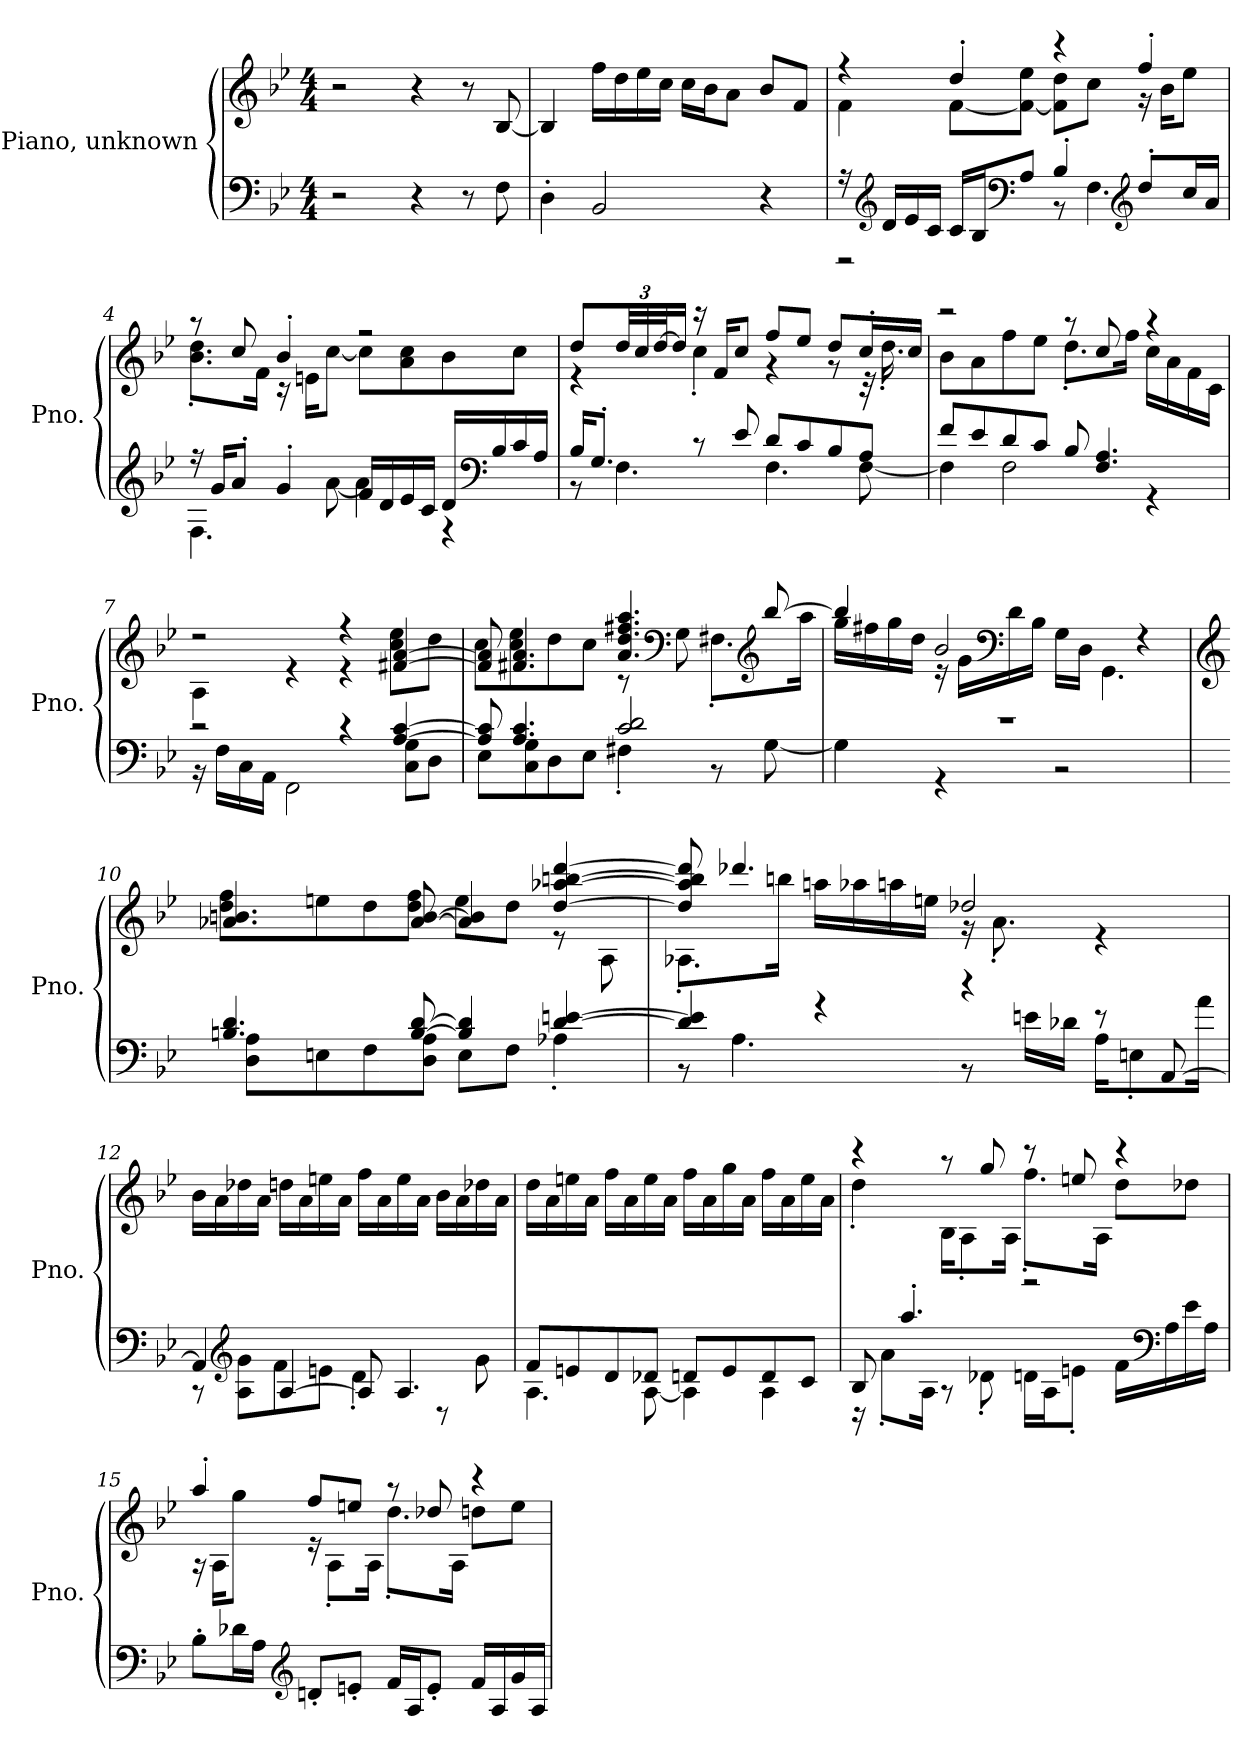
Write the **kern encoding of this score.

**kern	**kern
*part1	*part1
*staff2	*staff1
*I"Piano, unknown	*
*I'Pno.	*
*clefF4	*clefG2
*k[b-e-]	*k[b-e-]
*M4/4	*M4/4
*MM115	*MM115
=1	=1
2r	2r
4r	4r
8r	8r
8F\	[8B-/
=2	=2
4D'\	4B-/]
2BB-/	16ff\LL
.	16dd\
.	16ee-\
.	16cc\JJ
.	16cc\LL
.	16b-\J
.	8a\J
4r	8b-/L
.	8f/J
=3	=3
*^	*^
16r	2r	4r	4f\
*clefG2	*	*	*
16d/LL	.	.	.
16e-/	.	.	.
16c/JJ	.	.	.
16c/LL	.	4dd'/	[8f\L
16B-/J	.	.	.
*clefF4	*	*	*
8A/J	.	.	8f\_ 8ee-\J
4B-'/	8r	4r	8f\] 8dd\L
.	4.F\	.	8cc\J
*clefG2	*	*	*
8dd'/L	.	4ff'/	16r
.	.	.	16b-\KL
16cc/L	.	.	8ee-\J
16a/JJ	.	.	.
!!LO:LB:g=z	!!
=4	=4	=4	=4
16r	4.F\	8r	8.b-\' 8.dd\'L
16g/KL	.	.	.
8a'/J	.	8cc/	.
.	.	.	16f\Jk
4g'/	.	4b-'/	16r
.	.	.	16en\KL
.	[8a\	.	[8cc\J
16f/LL	4a\]	2r	8cc\L]
16d/	.	.	.
16e-/	.	.	8a\ 8cc\
16c/JJ	.	.	.
16d/LL	4r	.	8b-\
*clefF4	*	*	*
16B-/	.	.	.
16c/	.	.	8cc\J
16A/JJ	.	.	.
=5	=5	=5	=5
16B-/KL	8r	8dd/L	4r
8.G'/J	.	.	.
*	*	*Xbrackettup	*
.	4.F\	48dd/LL	.
.	.	48cc/	.
.	.	[48dd/J	.
.	.	16dd/JJ]	.
8r	.	16r	4cc'\
.	.	16f/KL	.
8e-/	.	8cc/J	.
8d/L	4.F\	8ff/L	4r
8c/	.	8ee-/J	.
8B-/	.	8dd/L	8r
8A/J	[8F\	16cc'/L	32r
.	.	.	16.dd'\
.	.	16cc/JJ	.
!!LO:LB:g=z	!!
=6	=6	=6	=6
8f/L	4F\]	2r	8b-\L
8e-/	.	.	8a\
8d/	2F\	.	8ff\
8c/J	.	.	8ee-\J
8B-/	.	8r	8.dd'\L
4.F/ 4.A/	.	8cc/	.
.	.	.	16ff\Jk
.	4r	4r	16cc\LL
.	.	.	16a\
.	.	.	16f\
.	.	.	16c\JJ
=7	=7	=7	=7
2r	16r	2r	4A\
.	16F\LL	.	.
.	16C\	.	.
.	16AA\JJ	.	.
.	2FF\	.	4r
4r	.	4r	4r
[4A/ [4c/	8C\ 8G\L	[4f#X/ [4a/	8cc\ 8ee-\L
.	8D\J	.	8dd\J
=8	=8	=8	=8
8A/] 8c/]	8E-\L	8f#/] 8a/]	8cc\L
4.A/ 4.c/	8C\ 8G\	4.f#X/ 4.a/	8cc\ 8ee-\
.	8D\	.	8dd\
.	8E-\J	.	8cc\J
2c/ 2d/	4F#X'\	4.a/ 4.dd/ 4.ff#X/ 4.aa/	8r
*	*	*clefF4	*
.	.	.	8G\
.	8r	.	8.F#X'\L
*	*	*clefG2	*
.	[8G\	[8bb-/	.
.	.	.	16aa\Jk
!!LO:LB:g=z	!!
=9	=9	=9	=9
1r	4G\]	4bb-/]	16gg\LL
.	.	.	16ff#X\
.	.	.	16gg\
.	.	.	16dd\JJ
.	4r	2b-/	16r
.	.	.	16g\LL
*	*	*clefF4	*
.	.	.	16d\
.	.	.	16B-\JJ
.	2r	.	16G\LL
.	.	.	16D\JJ
.	.	.	4.GG\
.	.	4r	.
=10	=10	=10	=10
*	*	*clefG2	*
4.Bn/ 4.d/	8D\ 8A\L	4.a-X/ 4.bn/	8dd\ 8ff\L
.	8En\	.	8een\
.	8F\	.	8dd\
[8B/ [8d/	8D\ 8A\J	[8a-/ [8b/	8dd\ 8ff\J
4B/] 4d/]	8E\L	4a-/] 4b/]	8ee\L
.	8F\J	.	8dd\J
[4d/ [4en/	4A-X'\	[4dd/ [4aa-X/ [4bbn/ [4ddd/	8r
.	.	.	8A\
!!LO:LB:g=z	!!
=11	=11	=11	=11
4d/] 4e/]	8r	8dd/] 8aa-/] 8bb/] 8ddd/]	8.A-X'\L
.	4.A\	4.ddd-X/	.
.	.	.	16bbn\Jk
4r	.	.	16aan\LL
.	.	.	16aa-X\
.	.	.	16aan\
.	.	.	16een\JJ
4r	8r	2dd-X/	16r
.	.	.	8.a'\
.	16en\LL	.	.
.	16d-X\JJ	.	.
8r	16A\KL	.	4r
.	8En'\	.	.
[8AA/	.	.	.
.	16a\Jk	.	.
*	*	*v	*v
=12	=12	=12
4AA/]	8r	16b-\LL
.	.	16a\
*clefG2	*	*
.	8A\ 8g\L	16dd-X\
.	.	16a\JJ
[4A/	8f\	16ddn\LL
.	.	16a\
.	8en\J	16een\
.	.	16a\JJ
8A/]	4d'\	16ff\LL
.	.	16a\
4.A/	.	16ee\
.	.	16a\JJ
.	8r	16b-\LL
.	.	16a\
.	8g\	16dd-X\
.	.	16a\JJ
!!LO:LB:g=z
=13	=13	=13
8f/L	4.A\	16dd\LL
.	.	16a\
8en/	.	16een\
.	.	16a\JJ
8d/	.	16ff\LL
.	.	16a\
8d-X/J	[8A\	16ee\
.	.	16a\JJ
8dn/L	4A\]	16ff\LL
.	.	16a\
8e/	.	16gg\
.	.	16a\JJ
8d/	4A\	16ff\LL
.	.	16a\
8c/J	.	16ee\
.	.	16a\JJ
=14	=14	=14
*	*	*^
8B-/	16r	4r	4dd'\
.	8a'\L	.	.
4.aa'/	.	.	.
.	16A\Jk	.	.
.	8r	8r	16B-\KL
.	.	.	8A'\
.	8d-X'\	8gg/	.
.	.	.	16A\Jk
2r	16dn\LL	8r	8.ff'\L
.	16A\J	.	.
.	8en'\J	8een/	.
.	.	.	16A\Jk
.	16f\LL	4r	8dd\L
*clefF4	*	*	*
.	16A\	.	.
.	16e\	.	8dd-X\J
.	16A\JJ	.	.
*v	*v	*	*
!!LO:PB:g=z	!!
=15	=15	=15
8B-'\L	4aa'/	16r
.	.	16A\KL
16d-X\L	.	8gg\J
16A\JJ	.	.
*clefG2	*	*
8dn'/L	8ff/L	16r
.	.	8A'\L
8en'/J	8een/J	.
.	.	16A\Jk
16f/LL	8r	8.dd'\L
16A/J	.	.
8e'/J	8dd-X/	.
.	.	16A\Jk
16f/LL	4r	8ddn\L
16A/	.	.
16g/	.	8ee\J
16A/JJ	.	.
*	*v	*v
=	=
*-	*-
